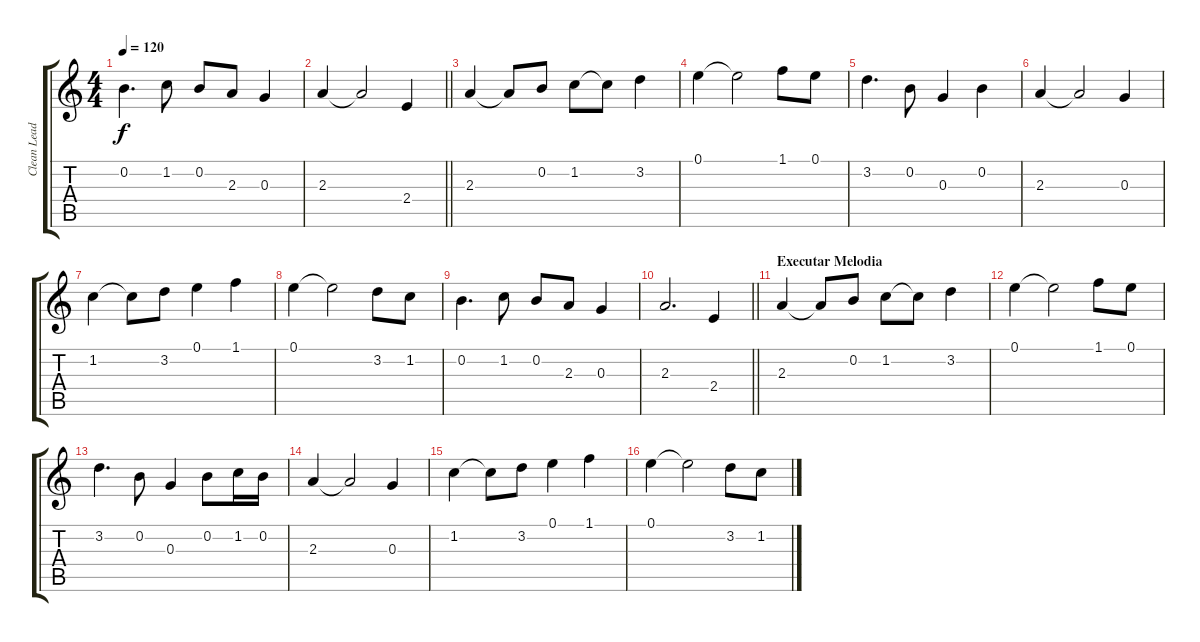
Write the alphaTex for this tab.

\track ("Clean Lead 1" "Clean Lead") {instrument acousticguitarnylon}
\staff {score tabs}
\tuning (E4 B3 G3 D3 A2 E2) {hide}
\ts (4 4)
\tempo 120
\clef g2
\ks c
0.2.4{d dy f} 1.2.8 0.2.8 2.3.8 0.3.4 |
\barLineRight lightlight
2.3.4 2.3{t}.2 2.4.4 |
2.3.4 2.3{t}.8 0.2.8 1.2.8 1.2{t}.8 3.2.4 |
0.1.4 0.1{t}.2 1.1.8 0.1.8 |
3.2.4{d} 0.2.8 0.3.4 0.2.4 |
2.3.4 2.3{t}.2 0.3.4 |
1.2.4 1.2{t}.8 3.2.8 0.1.4 1.1.4 |
0.1.4 0.1{t}.2 3.2.8 1.2.8 |
0.2.4{d} 1.2.8 0.2.8 2.3.8 0.3.4 |
\barLineRight lightlight
2.3.2{d} 2.4.4 |
\section ("" "Executar Melodia")
2.3.4 2.3{t}.8 0.2.8 1.2.8 1.2{t}.8 3.2.4 |
0.1.4 0.1{t}.2 1.1.8 0.1.8 |
3.2.4{d} 0.2.8 0.3.4 0.2.8 1.2.16 0.2.16 |
2.3.4 2.3{t}.2 0.3.4 |
1.2.4 1.2{t}.8 3.2.8 0.1.4 1.1.4 |
0.1.4 0.1{t}.2 3.2.8 1.2.8
